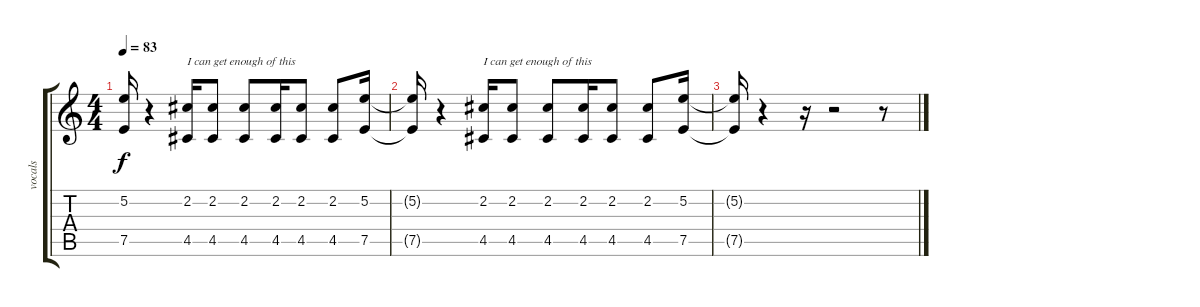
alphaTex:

\track ("vocals" "vocals") {instrument overdrivenguitar}
\staff {score tabs}
\tuning (E4 B3 G3 D3 A2 E2) {hide}
\ts (4 4)
\tempo 83
\clef g2
\ks c
(5.2{t} 7.5{t}).16{dy f} r.4 (2.2 4.5).16{txt "I can get enough of this"} (2.2 4.5).8 (2.2 4.5).8 (2.2 4.5).16 (2.2 4.5).8 (2.2 4.5).8 (5.2 7.5).16 |
(5.2{t} 7.5{t}).16 r.4 (2.2 4.5).16{txt "I can get enough of this"} (2.2 4.5).8 (2.2 4.5).8 (2.2 4.5).16 (2.2 4.5).8 (2.2 4.5).8 (5.2 7.5).16 |
(5.2{t} 7.5{t}).16 r.4 r.16 r.2 r.8
